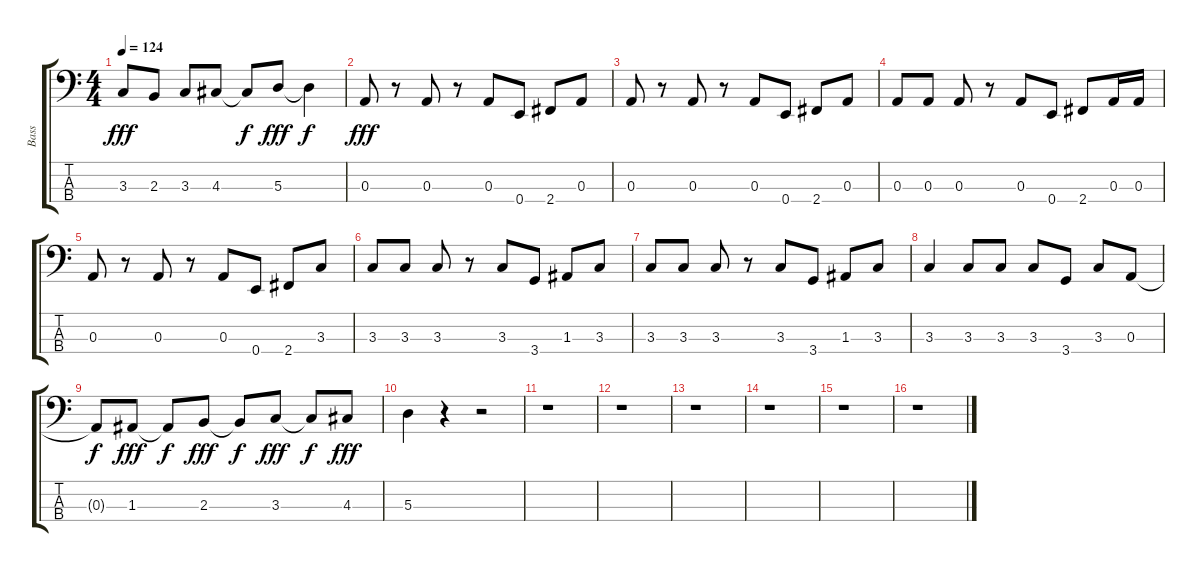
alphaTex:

\track ("Bass" "Bass") {instrument electricbassfinger}
\staff {score tabs}
\tuning (G2 D2 A1 E1) {hide}
\ts (4 4)
\tempo 124
\clef f4
\ks c
3.3.8{dy fff} 2.3.8 3.3.8 4.3.8 4.3{t}.8{dy f} 5.3.8{dy fff} 5.3{t}.4{dy f} |
0.3.8{dy fff} r.8 0.3.8 r.8 0.3.8 0.4.8 2.4.8 0.3.8 |
0.3.8 r.8 0.3.8 r.8 0.3.8 0.4.8 2.4.8 0.3.8 |
0.3.8 0.3.8 0.3.8 r.8 0.3.8 0.4.8 2.4.8 0.3.16 0.3.16 |
0.3.8 r.8 0.3.8 r.8 0.3.8 0.4.8 2.4.8 3.3.8 |
3.3.8 3.3.8 3.3.8 r.8 3.3.8 3.4.8 1.3.8 3.3.8 |
3.3.8 3.3.8 3.3.8 r.8 3.3.8 3.4.8 1.3.8 3.3.8 |
3.3.4 3.3.8 3.3.8 3.3.8 3.4.8 3.3.8 0.3.8 |
0.3{t}.8{dy f} 1.3.8{dy fff} 1.3{t}.8{dy f} 2.3.8{dy fff} 2.3{t}.8{dy f} 3.3.8{dy fff} 3.3{t}.8{dy f} 4.3.8{dy fff} |
5.3.4 r.4 r.2 |
r.1 |
r.1 |
r.1 |
r.1 |
r.1 |
r.1
